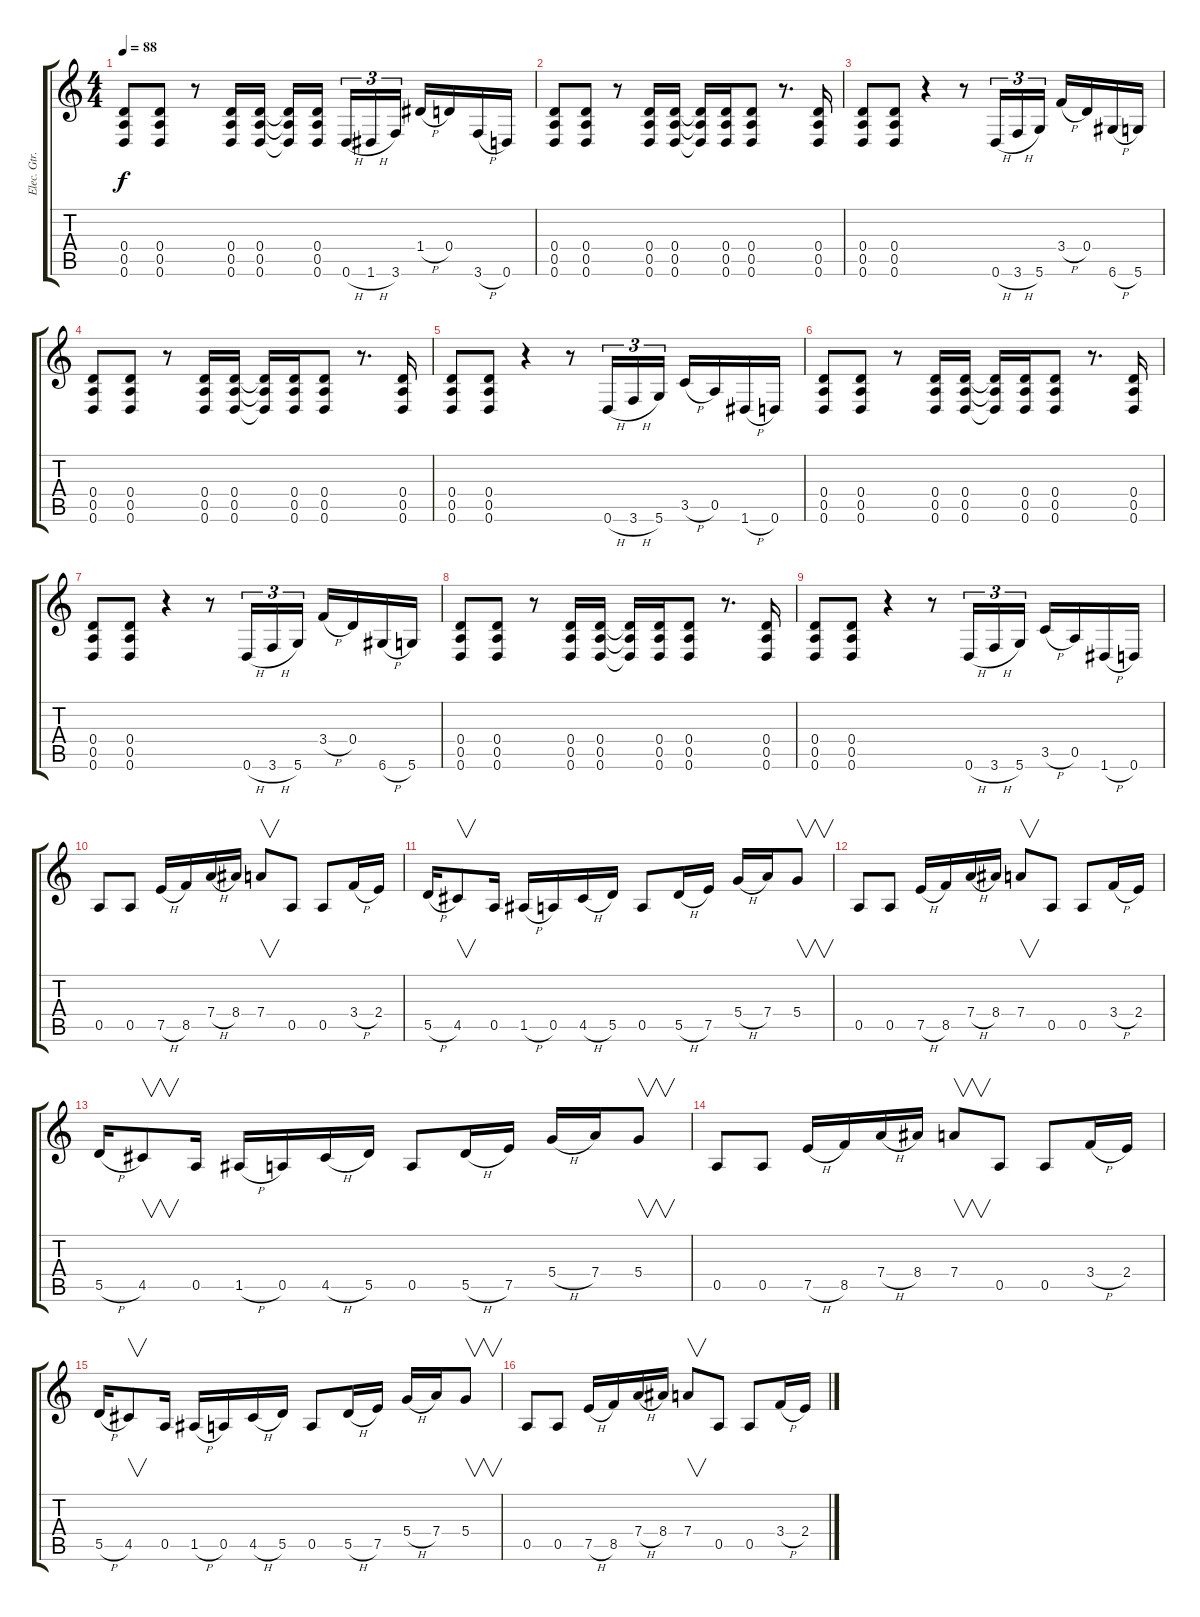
\track ("Elec. Gtr. 1" "Elec. Gtr.") {instrument distortionguitar}
\staff {score tabs}
\tuning (E4 B3 G3 D3 A2 D2) {hide}
\ts (4 4)
\tempo 88
\clef g2
\ks c
(0.4 0.5 0.6).8{dy f} (0.4 0.5 0.6).8 r.8 (0.4 0.5 0.6).16 (0.4 0.5 0.6).16 (0.4{t} 0.5{t} 0.6{t}).16 (0.4 0.5 0.6).16 0.6{h}.16{tu (3 2)} 1.6{h}.16{tu (3 2)} 3.6.16{tu (3 2)} 1.4{h}.16 0.4.16 3.6{h}.16 0.6.16 |
(0.4 0.5 0.6).8 (0.4 0.5 0.6).8 r.8 (0.4 0.5 0.6).16 (0.4 0.5 0.6).16 (0.4{t} 0.5{t} 0.6{t}).16 (0.4 0.5 0.6).16 (0.4 0.5 0.6).8 r.8{d} (0.4 0.5 0.6).16 |
(0.4 0.5 0.6).8 (0.4 0.5 0.6).8 r.4 r.8 0.6{h}.16{tu (3 2)} 3.6{h}.16{tu (3 2)} 5.6.16{tu (3 2)} 3.4{h}.16 0.4.16 6.6{h}.16 5.6.16 |
(0.4 0.5 0.6).8 (0.4 0.5 0.6).8 r.8 (0.4 0.5 0.6).16 (0.4 0.5 0.6).16 (0.4{t} 0.5{t} 0.6{t}).16 (0.4 0.5 0.6).16 (0.4 0.5 0.6).8 r.8{d} (0.4 0.5 0.6).16 |
(0.4 0.5 0.6).8 (0.4 0.5 0.6).8 r.4 r.8 0.6{h}.16{tu (3 2)} 3.6{h}.16{tu (3 2)} 5.6.16{tu (3 2)} 3.5{h}.16 0.5.16 1.6{h}.16 0.6.16 |
(0.4 0.5 0.6).8 (0.4 0.5 0.6).8 r.8 (0.4 0.5 0.6).16 (0.4 0.5 0.6).16 (0.4{t} 0.5{t} 0.6{t}).16 (0.4 0.5 0.6).16 (0.4 0.5 0.6).8 r.8{d} (0.4 0.5 0.6).16 |
(0.4 0.5 0.6).8 (0.4 0.5 0.6).8 r.4 r.8 0.6{h}.16{tu (3 2)} 3.6{h}.16{tu (3 2)} 5.6.16{tu (3 2)} 3.4{h}.16 0.4.16 6.6{h}.16 5.6.16 |
(0.4 0.5 0.6).8 (0.4 0.5 0.6).8 r.8 (0.4 0.5 0.6).16 (0.4 0.5 0.6).16 (0.4{t} 0.5{t} 0.6{t}).16 (0.4 0.5 0.6).16 (0.4 0.5 0.6).8 r.8{d} (0.4 0.5 0.6).16 |
(0.4 0.5 0.6).8 (0.4 0.5 0.6).8 r.4 r.8 0.6{h}.16{tu (3 2)} 3.6{h}.16{tu (3 2)} 5.6.16{tu (3 2)} 3.5{h}.16 0.5.16 1.6{h}.16 0.6.16 |
0.5.8 0.5.8 7.5{h}.16 8.5.16 7.4{h}.16 8.4.16 7.4.8{v} 0.5.8 0.5.8 3.4{h}.16 2.4.16 |
5.5{h}.16 4.5.8{v} 0.5.16 1.5{h}.16 0.5.16 4.5{h}.16 5.5.16 0.5.8 5.5{h}.16 7.5.16 5.4{h}.16 7.4.16 5.4.8{v} |
0.5.8 0.5.8 7.5{h}.16 8.5.16 7.4{h}.16 8.4.16 7.4.8{v} 0.5.8 0.5.8 3.4{h}.16 2.4.16 |
5.5{h}.16 4.5.8{v} 0.5.16 1.5{h}.16 0.5.16 4.5{h}.16 5.5.16 0.5.8 5.5{h}.16 7.5.16 5.4{h}.16 7.4.16 5.4.8{v} |
0.5.8 0.5.8 7.5{h}.16 8.5.16 7.4{h}.16 8.4.16 7.4.8{v} 0.5.8 0.5.8 3.4{h}.16 2.4.16 |
5.5{h}.16 4.5.8{v} 0.5.16 1.5{h}.16 0.5.16 4.5{h}.16 5.5.16 0.5.8 5.5{h}.16 7.5.16 5.4{h}.16 7.4.16 5.4.8{v} |
0.5.8 0.5.8 7.5{h}.16 8.5.16 7.4{h}.16 8.4.16 7.4.8{v} 0.5.8 0.5.8 3.4{h}.16 2.4.16
